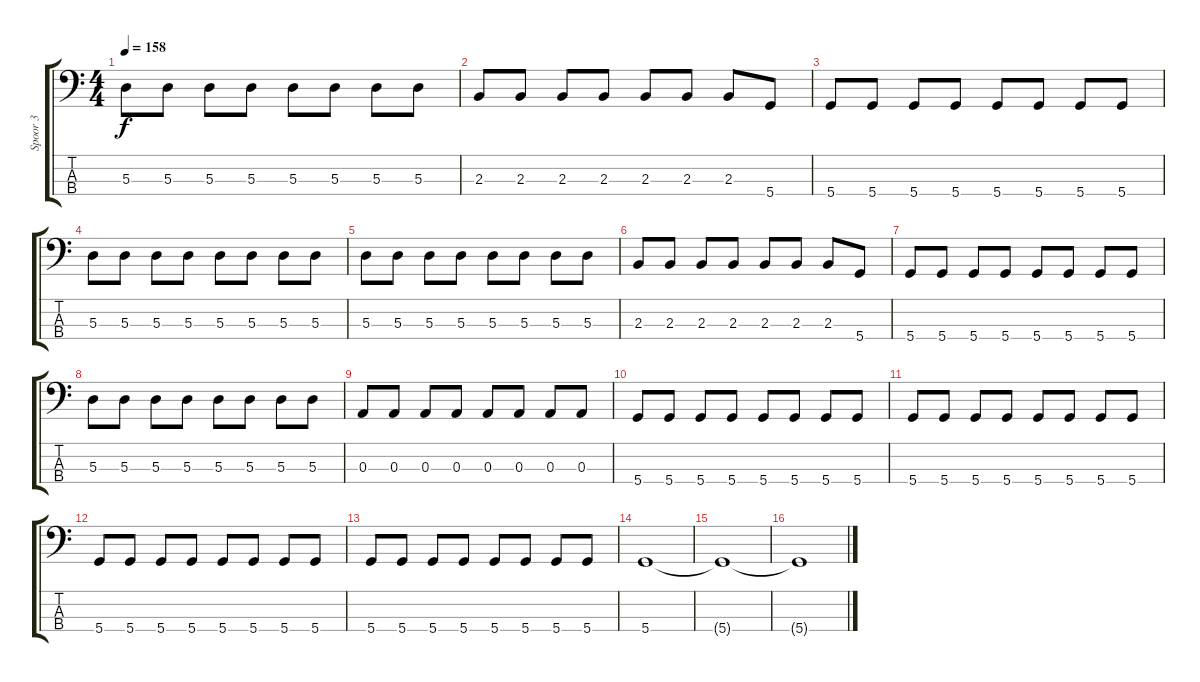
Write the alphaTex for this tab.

\track ("Spoor 3" "Spoor 3") {instrument electricbasspick}
\staff {score tabs}
\tuning (G2 D2 A1 D1) {hide}
\ts (4 4)
\tempo 158
\clef f4
\ks c
5.3.8{dy f} 5.3.8 5.3.8 5.3.8 5.3.8 5.3.8 5.3.8 5.3.8 |
2.3.8 2.3.8 2.3.8 2.3.8 2.3.8 2.3.8 2.3.8 5.4.8 |
5.4.8 5.4.8 5.4.8 5.4.8 5.4.8 5.4.8 5.4.8 5.4.8 |
5.3.8 5.3.8 5.3.8 5.3.8 5.3.8 5.3.8 5.3.8 5.3.8 |
5.3.8 5.3.8 5.3.8 5.3.8 5.3.8 5.3.8 5.3.8 5.3.8 |
2.3.8 2.3.8 2.3.8 2.3.8 2.3.8 2.3.8 2.3.8 5.4.8 |
5.4.8 5.4.8 5.4.8 5.4.8 5.4.8 5.4.8 5.4.8 5.4.8 |
5.3.8 5.3.8 5.3.8 5.3.8 5.3.8 5.3.8 5.3.8 5.3.8 |
0.3.8 0.3.8 0.3.8 0.3.8 0.3.8 0.3.8 0.3.8 0.3.8 |
5.4.8 5.4.8 5.4.8 5.4.8 5.4.8 5.4.8 5.4.8 5.4.8 |
5.4.8 5.4.8 5.4.8 5.4.8 5.4.8 5.4.8 5.4.8 5.4.8 |
5.4.8 5.4.8 5.4.8 5.4.8 5.4.8 5.4.8 5.4.8 5.4.8 |
5.4.8 5.4.8 5.4.8 5.4.8 5.4.8 5.4.8 5.4.8 5.4.8 |
5.4.1 |
5.4{t}.1{volume 12} |
5.4{t}.1{volume 7}
